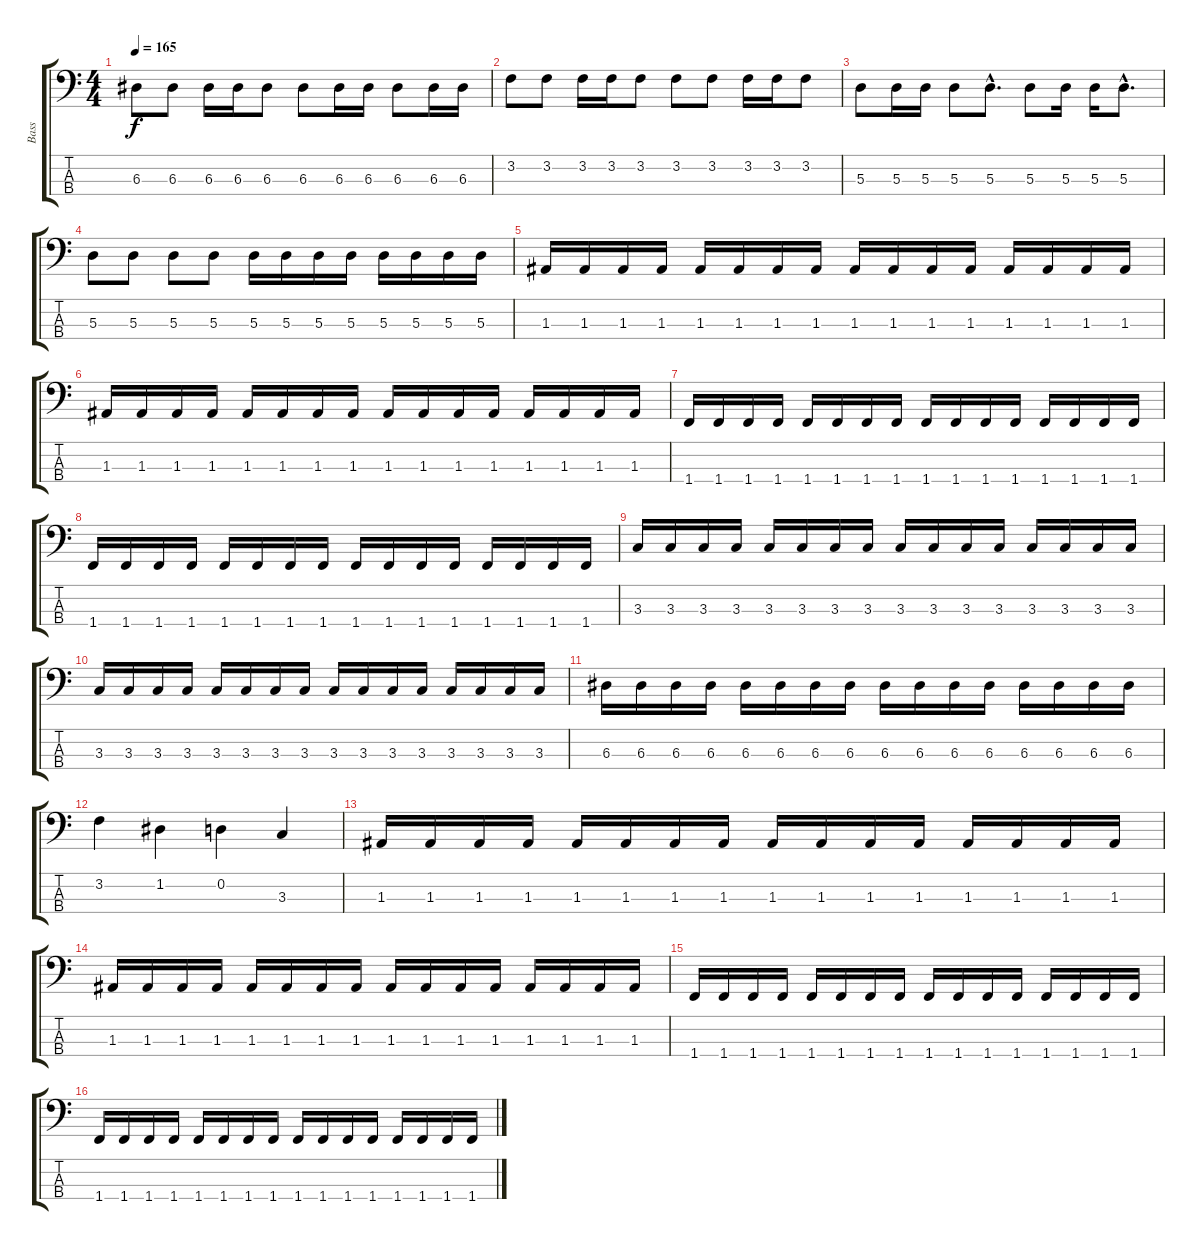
\track ("Bass" "Bass") {instrument electricbassfinger}
\staff {score tabs}
\tuning (G2 D2 A1 E1) {hide}
\ts (4 4)
\tempo 165
\clef f4
\ks c
6.3.8{dy f} 6.3.8 6.3.16 6.3.16 6.3.8 6.3.8 6.3.16 6.3.16 6.3.8 6.3.16 6.3.16 |
3.2.8 3.2.8 3.2.16 3.2.16 3.2.8 3.2.8 3.2.8 3.2.16 3.2.16 3.2.8 |
5.3.8 5.3.16 5.3.16 5.3.8 5.3{hac}.8{d} 5.3.8 5.3.16 5.3.16 5.3{hac}.8{d} |
5.3.8 5.3.8 5.3.8 5.3.8 5.3.16 5.3.16 5.3.16 5.3.16 5.3.16 5.3.16 5.3.16 5.3.16 |
1.3.16 1.3.16 1.3.16 1.3.16 1.3.16 1.3.16 1.3.16 1.3.16 1.3.16 1.3.16 1.3.16 1.3.16 1.3.16 1.3.16 1.3.16 1.3.16 |
1.3.16 1.3.16 1.3.16 1.3.16 1.3.16 1.3.16 1.3.16 1.3.16 1.3.16 1.3.16 1.3.16 1.3.16 1.3.16 1.3.16 1.3.16 1.3.16 |
1.4.16 1.4.16 1.4.16 1.4.16 1.4.16 1.4.16 1.4.16 1.4.16 1.4.16 1.4.16 1.4.16 1.4.16 1.4.16 1.4.16 1.4.16 1.4.16 |
1.4.16 1.4.16 1.4.16 1.4.16 1.4.16 1.4.16 1.4.16 1.4.16 1.4.16 1.4.16 1.4.16 1.4.16 1.4.16 1.4.16 1.4.16 1.4.16 |
3.3.16 3.3.16 3.3.16 3.3.16 3.3.16 3.3.16 3.3.16 3.3.16 3.3.16 3.3.16 3.3.16 3.3.16 3.3.16 3.3.16 3.3.16 3.3.16 |
3.3.16 3.3.16 3.3.16 3.3.16 3.3.16 3.3.16 3.3.16 3.3.16 3.3.16 3.3.16 3.3.16 3.3.16 3.3.16 3.3.16 3.3.16 3.3.16 |
6.3.16 6.3.16 6.3.16 6.3.16 6.3.16 6.3.16 6.3.16 6.3.16 6.3.16 6.3.16 6.3.16 6.3.16 6.3.16 6.3.16 6.3.16 6.3.16 |
3.2.4 1.2.4 0.2.4 3.3.4 |
1.3.16 1.3.16 1.3.16 1.3.16 1.3.16 1.3.16 1.3.16 1.3.16 1.3.16 1.3.16 1.3.16 1.3.16 1.3.16 1.3.16 1.3.16 1.3.16 |
1.3.16 1.3.16 1.3.16 1.3.16 1.3.16 1.3.16 1.3.16 1.3.16 1.3.16 1.3.16 1.3.16 1.3.16 1.3.16 1.3.16 1.3.16 1.3.16 |
1.4.16 1.4.16 1.4.16 1.4.16 1.4.16 1.4.16 1.4.16 1.4.16 1.4.16 1.4.16 1.4.16 1.4.16 1.4.16 1.4.16 1.4.16 1.4.16 |
1.4.16 1.4.16 1.4.16 1.4.16 1.4.16 1.4.16 1.4.16 1.4.16 1.4.16 1.4.16 1.4.16 1.4.16 1.4.16 1.4.16 1.4.16 1.4.16
